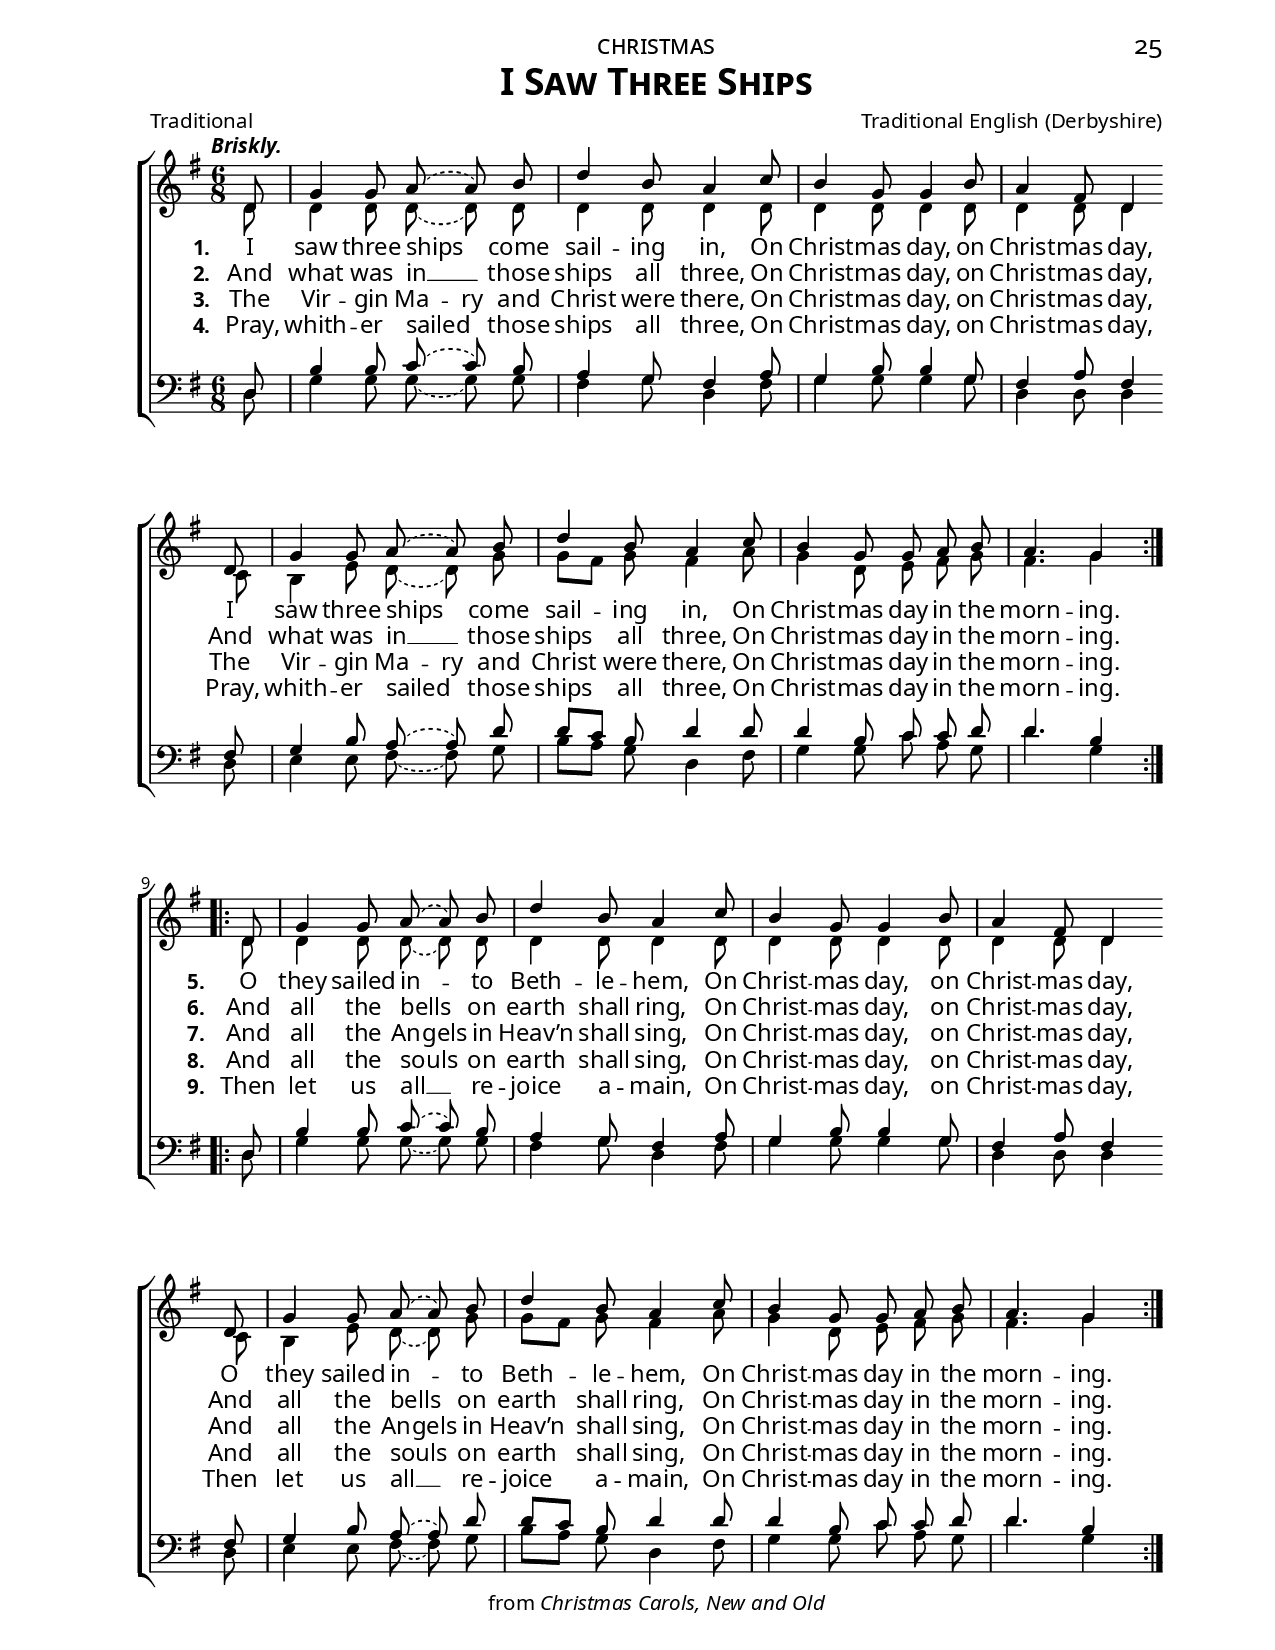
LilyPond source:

\version "2.14.2"
\include "util.ly"
\header {
  title = \markup{\override #'(font-name . "Garamond Premier Pro Semibold"){ \abs-fontsize #18 \smallCapsOldStyle"I Saw Three Ships"}}
  poet = \markup\oldStyleNum"Traditional"
  composer = \markup\oldStyleNum"Traditional English (Derbyshire)"
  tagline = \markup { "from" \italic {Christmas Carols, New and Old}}
}
\paper {
  paper-height = 11\in
  paper-width = 8.5\in
  indent = 0\in
  %system-system-spacing = #'((basic-distance . 10) (padding . 0))
  %system-system-spacing =
  %  #'((basic-distance . 0)
  %     (minimum-distance . 0)
  %     (padding . -0.35)
  %     (stretchability . 100))
  ragged-last-bottom = ##f
  ragged-bottom = ##f
  two-sided = ##t
  inner-margin = 1\in
  outer-margin = 0.75\in
  top-margin = 0.26\in
  bottom-margin = 0.25\in
  first-page-number = #025
  print-first-page-number = ##t
  headerLine = \markup{\override #'(font-name . "Garamond Premier Pro") \smallCapsOldStyle"christmas"}
  oddHeaderMarkup = \markup\fill-line{
     \override #'(font-name . "Garamond Premier Pro")\abs-fontsize #12.5
     \combine 
        \fill-line{"" \on-the-fly #print-page-number-check-first
        \oldStylePageNum""
        }
        \fill-line{\headerLine}
  }
  evenHeaderMarkup = \markup {
     \override #'(font-name . "Garamond Premier Pro")\abs-fontsize #12.5
     \combine
        \on-the-fly #print-page-number-check-first
        \oldStylePageNum""
        \fill-line{\headerLine}
  }
}
#(set-global-staff-size 18) \paper{ #(define fonts (make-pango-font-tree "Garamond Premier Pro" "Garamond Premier Pro" "Garamond Premier Pro" (/ 18 20))) }
global = {
  \key g \major
  \time 6/8
  \autoBeamOff
  \override DynamicLineSpanner #'staff-padding = #0.0
  \override DynamicLineSpanner #'Y-extent = #'(-1 . 1)
  \override DynamicText #'X-offset = #-6
}

sopMusic = \relative c' {
    \repeat volta 2 {
    \partial 8 d8 |
    \slurDashed  g4 g8\noBeam a\noBeam( a\noBeam) b |
    d4 b8 a4 c8 |
    
    b4 g8 g4 b8 |
    a4 fis8 d4 \bar"" d8 |
    g4 g8\noBeam a\noBeam( a\noBeam) b |
    
    d4 b8 a4 c8 |
    b4 g8\noBeam g\noBeam a\noBeam b |
    \partial 8*5 a4. g4 \break
  }
}
sopWords = \lyricmode {
  
}

altoMusic = \relative c' {
  d8 |
  \slurDashed d4 d8 d\noBeam( d\noBeam) d |
  d4 d8 d4 d8 |
  
  d4 d8 d4 d8 |
  d4 d8 d4 c8 |
  b4 e8 d\noBeam( d\noBeam) g |
  \slurSolid g[ fis] g8 fis4 a8 |
  g4 d8\noBeam e\noBeam fis\noBeam g |
  fis4. g4
}
altoWords = \lyricmode {
  \dropLyricsIX
  \set stanza = #"1. "
  \set ignoreMelismata = ##t
  I saw three ships _ come sail -- ing in,
  On Christ -- mas day, on Christ -- mas day,
  I saw three ships _ come sail -- ing in,
  On Christ -- mas day in the morn -- ing.
  
  
  \set stanza = #"5. "
  \set ignoreMelismata = ##t
  O they sailed in -- _ to Beth -- le -- hem,
  On Christ -- mas day, on Christ -- mas day,
  O they sailed in -- _ to Beth -- le -- hem,
  On Christ -- mas day in the morn -- ing.
}
altoWordsII = \lyricmode {
  \dropLyricsIX
  \set stanza = #"2. "
  \set ignoreMelismata = ##t
  And what was in __ _ those ships all three,
  On Christ -- mas day, on Christ -- mas day,
  And what was in __ _ those ships all three,
  On Christ -- mas day in the morn -- ing.
  
  
  \set stanza = #"6. "
  \set ignoreMelismata = ##t
  And all the bells _ on earth shall ring,
  On Christ -- mas day, on Christ -- mas day,
  And all the bells _ on earth shall ring,
  On Christ -- mas day in the morn -- ing.
}
altoWordsIII = \lyricmode {
  \dropLyricsIX
  \set stanza = #"3. "
  \set ignoreMelismata = ##t
  The Vir -- gin Ma -- ry and Christ were there,
  On Christ -- mas day, on Christ -- mas day,
  The Vir -- gin Ma -- ry and Christ were there,
  On Christ -- mas day in the morn -- ing.
  
  
  \set stanza = #"7. "
  \set ignoreMelismata = ##t
  And all the An -- gels in Heav’n shall sing,
  On Christ -- mas day, on Christ -- mas day,
  And all the An -- gels in Heav’n shall sing,
  On Christ -- mas day in the morn -- ing.
}
altoWordsIV = \lyricmode {
  \dropLyricsIX
  \set stanza = #"4. "
  \set ignoreMelismata = ##t
  Pray, whith -- er sailed _ those ships all three,
  On Christ -- mas day, on Christ -- mas day,
  Pray, whith -- er sailed _ those ships all three,
  On Christ -- mas day in the morn -- ing.
  
  \set stanza = #"8. "
  \set ignoreMelismata = ##t
  And all the souls _ on earth shall sing,
  On Christ -- mas day, on Christ -- mas day,
  And all the souls _ on earth shall sing,
  On Christ -- mas day in the morn -- ing.
}
altoWordsV = \lyricmode {
  \dropLyricsIX
  \repeat unfold 32 \skip1
  \set stanza = #"9. "
  \set ignoreMelismata = ##t
  Then let us all __ _ re -- joice a -- main,
  On Christ -- mas day, on Christ -- mas day,
  Then let us all __ _ re -- joice a -- main,
  On Christ -- mas day in the morn -- ing.
}
altoWordsVI = \lyricmode {
}
altoWordsVII = \lyricmode {
}
altoWordsVIII = \lyricmode {
}
altoWordsIX = \lyricmode {
}

tenorMusic = \relative c {
  d8 |
  \slurDashed b'4 b8 c\noBeam( c\noBeam) b |
  a4 g8 fis4 a8 |
  
  g4 b8 b4 g8 |
  fis4 a8 fis4 fis8 |
  g4 b8 a\noBeam( a\noBeam) d |
  
  \slurSolid d[ c] b d4 d8 |
  d4 b8 c\noBeam c\noBeam d |
  d4. b4
}
tenorWords = \lyricmode {

}

bassMusic = \relative c {
  d8 |
  \slurDashed g4 g8 g\noBeam( g\noBeam) g |
  fis4 g8 d4 fis8 |
  
  g4 g8 g4 g8 |
  d4 d8 d4 d8 |
  e4 e8 fis\noBeam( fis\noBeam) g |
  
  \slurSolid b[ a] g d4 fis8 |
  g4 g8 c\noBeam a\noBeam g |
  d'4. g,4
}
bassWords = \lyricmode {

}

\score {
  <<
   \new ChoirStaff <<
%    \new Lyrics = sopranos \with { \override VerticalAxisGroup #'nonstaff-relatedstaff-spacing = #'((basic-distance . 1)) }
    \new Staff = women <<
      \new Voice = "sopranos" { \voiceOne << \global {\tempo \markup\italic"Briskly." \sopMusic \sopMusic} >> }
      \new Voice = "altos" { \voiceTwo << \global \repeat unfold2 \altoMusic >> }
    >>
    \new Lyrics \with { alignAboveContext = #"women" \override VerticalAxisGroup #'nonstaff-relatedstaff-spacing = #'((basic-distance . 1))} \lyricsto "sopranos" \sopWords
    \new Lyrics = "altosIX"  \with { alignBelowContext = #"women" } \lyricsto "sopranos" \altoWordsIX
    \new Lyrics = "altosVIII"  \with { alignBelowContext = #"women" } \lyricsto "sopranos" \altoWordsVIII
    \new Lyrics = "altosVII"  \with { alignBelowContext = #"women" } \lyricsto "sopranos" \altoWordsVII
    \new Lyrics = "altosVI"  \with { alignBelowContext = #"women" } \lyricsto "sopranos" \altoWordsVI
    \new Lyrics = "altosV"  \with { alignBelowContext = #"women" } \lyricsto "sopranos" \altoWordsV
    \new Lyrics = "altosIV"  \with { alignBelowContext = #"women" } \lyricsto "sopranos" \altoWordsIV
    \new Lyrics = "altosIII"  \with { alignBelowContext = #"women" } \lyricsto "sopranos" \altoWordsIII
    \new Lyrics = "altosII"  \with { alignBelowContext = #"women" } \lyricsto "sopranos" \altoWordsII
    \new Lyrics = "altos"  \with { alignBelowContext = #"women" \override VerticalAxisGroup #'nonstaff-relatedstaff-spacing = #'((padding . -0.7)) } \lyricsto "sopranos" \altoWords
   \new Staff = men <<
      \clef bass
      \new Voice = "tenors" { \voiceOne << \global \repeat unfold2 \tenorMusic >> }
      \new Voice = "basses" { \voiceTwo << \global \repeat unfold2 \bassMusic >> }
    >>
    \new Lyrics \with { alignAboveContext = #"men" \override VerticalAxisGroup #'nonstaff-relatedstaff-spacing = #'((basic-distance . 1)) } \lyricsto "tenors" \tenorWords
    \new Lyrics \with { alignBelowContext = #"men" \override VerticalAxisGroup #'nonstaff-relatedstaff-spacing = #'((basic-distance . 1)) } \lyricsto "basses" \bassWords
  >>
%    \new PianoStaff << \new Staff { \new Voice { \pianoRH } } \new Staff { \clef "bass" \pianoLH } >>
  >>
  \layout {
  \context {
    \Lyrics
    \override LyricText #'font-size = #1.3
  }
    \context {
      \Score
      %\override SpacingSpanner #'base-shortest-duration = #(ly:make-moment 1 8)
      %\override SpacingSpanner #'common-shortest-duration = #(ly:make-moment 1 4)
    }
    \context {
      % Remove all empty staves
      % \Staff \RemoveEmptyStaves \override VerticalAxisGroup #'remove-first = ##t
    }
    \context {
      \Lyrics
      \override LyricText #'X-offset = #center-on-word
    }
  }
}

